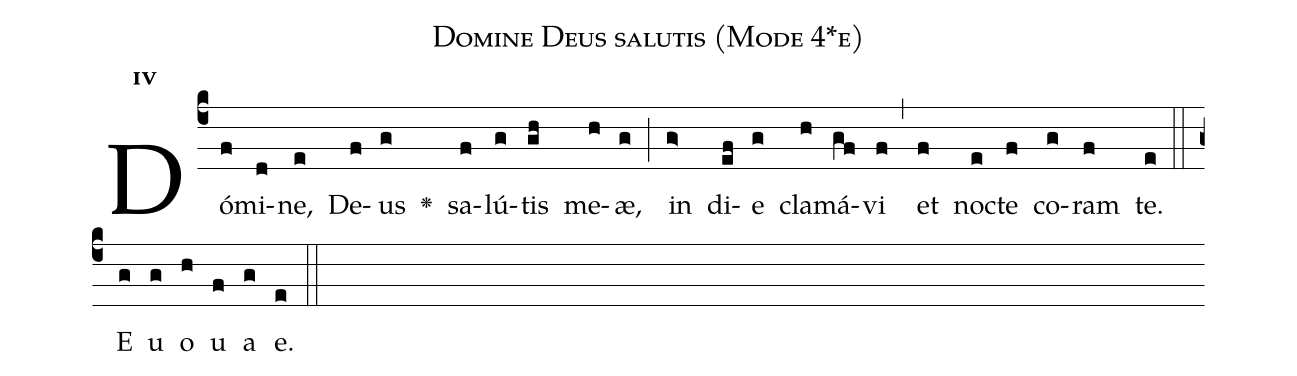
name:Domine Deus salutis (Mode 4*e);
office-part:Antiphona;
mode:4;
%%
initial-style: 1;
name: Domine Deus salutis;
book: Antiphonae & Responsoria/Tomus III, p. 118;
occasion: In Feriis VI;
office-part: Completorium Ant 1;
user-notes: ;
commentary: ;
annotation: 4*e;
centering-scheme: english;
fontsize: 12;
font: OFLSortsMillGoudy;
height: 11;
width: 4.5;
%%
(c4)Dó(f)mi(d)ne,(e) De(f)us(g) <v>\greheightstar</v>() sa(f)lú(g)tis(gh) me(h)æ,(g) (;) in(g>) di(ef)e(g) cla(h)má(gf)vi(f) (,) et(f) no(e)cte(f) co(g)ram(f) te.(e) (::)
E(g) u(g) o(h) u(f) a(g) e.(e) (::)
